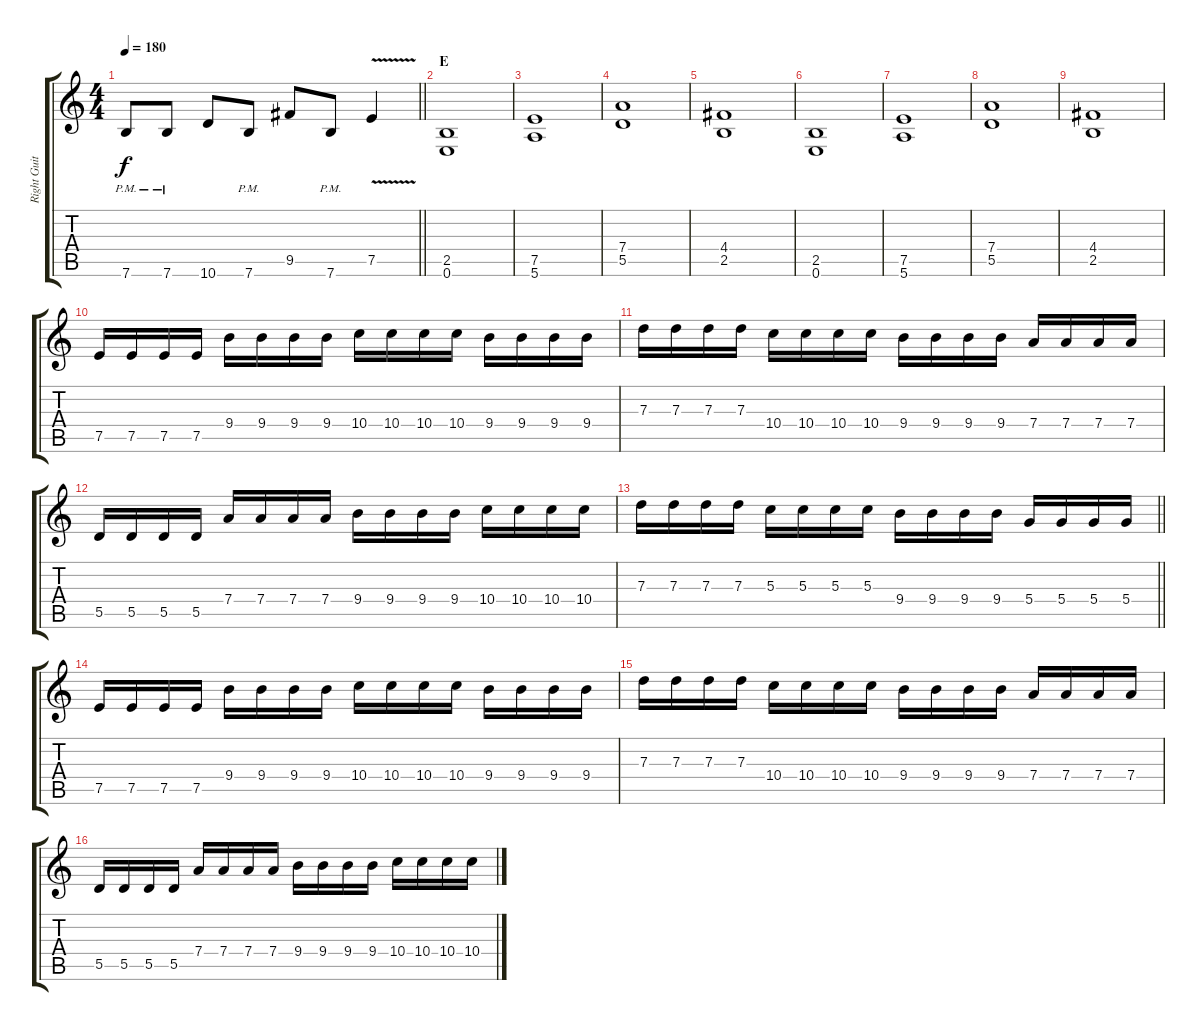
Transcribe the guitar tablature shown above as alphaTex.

\track ("Right Guitar" "Right Guit") {instrument overdrivenguitar}
\staff {score tabs}
\tuning (E4 B3 G3 D3 A2 E2) {hide}
\ts (4 4)
\tempo 180
\clef g2
\barLineRight lightlight
\ks c
7.6{pm}.8{dy f} 7.6{pm}.8 10.6.8 7.6{pm}.8 9.5.8 7.6{pm}.8 7.5{v}.4 |
\section ("" "E")
(2.5 0.6).1 |
(7.5 5.6).1 |
(7.4 5.5).1 |
(4.4 2.5).1 |
(2.5 0.6).1 |
(7.5 5.6).1 |
(7.4 5.5).1 |
(4.4 2.5).1 |
7.5.16 7.5.16 7.5.16 7.5.16 9.4.16 9.4.16 9.4.16 9.4.16 10.4.16 10.4.16 10.4.16 10.4.16 9.4.16 9.4.16 9.4.16 9.4.16 |
7.3.16 7.3.16 7.3.16 7.3.16 10.4.16 10.4.16 10.4.16 10.4.16 9.4.16 9.4.16 9.4.16 9.4.16 7.4.16 7.4.16 7.4.16 7.4.16 |
5.5.16 5.5.16 5.5.16 5.5.16 7.4.16 7.4.16 7.4.16 7.4.16 9.4.16 9.4.16 9.4.16 9.4.16 10.4.16 10.4.16 10.4.16 10.4.16 |
\barLineRight lightlight
7.3.16 7.3.16 7.3.16 7.3.16 5.3.16 5.3.16 5.3.16 5.3.16 9.4.16 9.4.16 9.4.16 9.4.16 5.4.16 5.4.16 5.4.16 5.4.16 |
7.5.16 7.5.16 7.5.16 7.5.16 9.4.16 9.4.16 9.4.16 9.4.16 10.4.16 10.4.16 10.4.16 10.4.16 9.4.16 9.4.16 9.4.16 9.4.16 |
7.3.16 7.3.16 7.3.16 7.3.16 10.4.16 10.4.16 10.4.16 10.4.16 9.4.16 9.4.16 9.4.16 9.4.16 7.4.16 7.4.16 7.4.16 7.4.16 |
5.5.16 5.5.16 5.5.16 5.5.16 7.4.16 7.4.16 7.4.16 7.4.16 9.4.16 9.4.16 9.4.16 9.4.16 10.4.16 10.4.16 10.4.16 10.4.16
